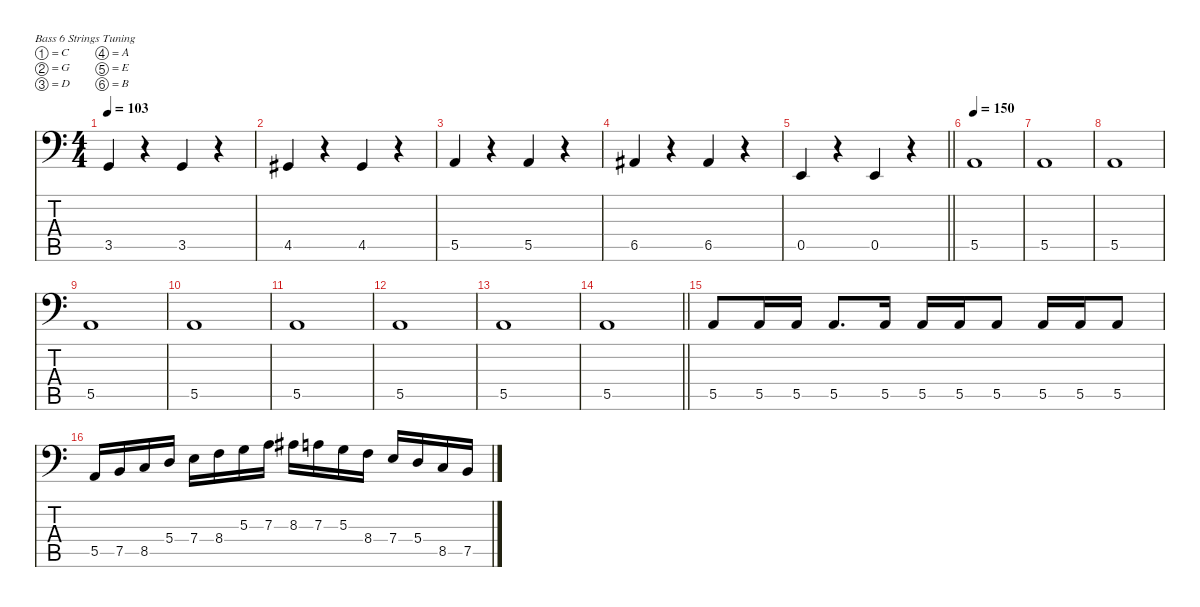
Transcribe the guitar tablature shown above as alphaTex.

\defaultSystemsLayout 4
\hideDynamics
\bracketExtendMode nobrackets
\singleTrackTrackNamePolicy hidden
\multiTrackTrackNamePolicy hidden
\firstSystemTrackNameMode fullname
\otherSystemsTrackNameOrientation horizontal
\track ("Basse" "el.bs.") {defaultSystemsLayout 8 instrument electricbassfinger}
\staff {score tabs}
\tuning (C3 G2 D2 A1 E1 B0)
\ts (4 4)
\tempo 103
\clef f4
\ks c
3.5.4{dy f beam Up} r.4{beam Up} 3.5.4{beam Up} r.4{beam Up} |
4.5{acc #}.4{beam Up} r.4{beam Up} 4.5{acc #}.4{beam Up} r.4{beam Up} |
5.5.4{beam Up} r.4{beam Up} 5.5.4{beam Up} r.4{beam Up} |
6.5{acc #}.4{beam Up} r.4{beam Up} 6.5{acc #}.4{beam Up} r.4{beam Up} |
\barLineRight lightlight
0.5.4{beam Up} r.4{beam Up} 0.5.4{beam Up} r.4{beam Up} |
\tempo 150
5.5.1{beam Up} |
5.5.1{beam Up} |
5.5.1{beam Up} |
5.5.1{beam Up} |
5.5.1{beam Up} |
5.5.1{beam Up} |
5.5.1{beam Up} |
5.5.1{beam Up} |
\barLineRight lightlight
5.5.1{beam Up} |
5.5.8{beam Up} 5.5.16{beam Up} 5.5.16{beam Up} 5.5.8{d beam Up} 5.5.16{beam Up} 5.5.16{beam Up} 5.5.16{beam Up} 5.5.8{beam Up} 5.5.16{beam Up} 5.5.16{beam Up} 5.5.8{beam Up} |
5.5.16{beam Up} 7.5.16{beam Up} 8.5.16{beam Up} 5.4.16{beam Up} 7.4.16{beam Down} 8.4.16{beam Down} 5.3.16{beam Down} 7.3.16{beam Down} 8.3{acc #}.16{beam Down} 7.3.16{beam Down} 5.3.16{beam Down} 8.4.16{beam Down} 7.4.16{beam Up} 5.4.16{beam Up} 8.5.16{beam Up} 7.5.16{beam Up}
